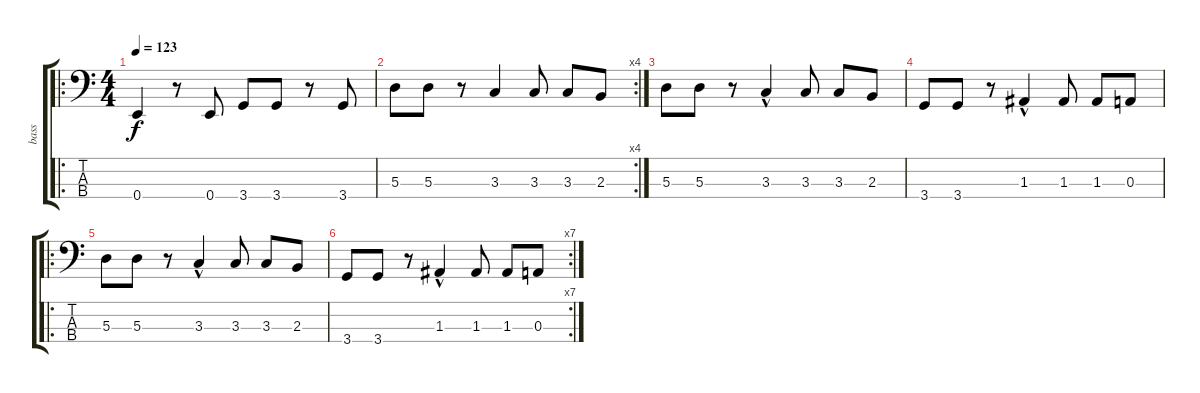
\track ("bass" "bass") {instrument electricbassfinger}
\staff {score tabs}
\tuning (G2 D2 A1 E1) {hide}
\ro
\ts (4 4)
\tempo 123
\clef f4
\ks c
0.4.4{dy f} r.8 0.4.8 3.4.8 3.4.8 r.8 3.4.8 |
\rc 4
5.3.8 5.3.8 r.8 3.3.4 3.3.8 3.3.8 2.3.8 |
5.3.8 5.3.8 r.8 3.3{hac}.4 3.3.8 3.3.8 2.3.8 |
3.4.8 3.4.8 r.8 1.3{hac}.4 1.3.8 1.3.8 0.3.8 |
\ro
5.3.8 5.3.8 r.8 3.3{hac}.4 3.3.8 3.3.8 2.3.8 |
\rc 7
3.4.8 3.4.8 r.8 1.3{hac}.4 1.3.8 1.3.8 0.3.8
